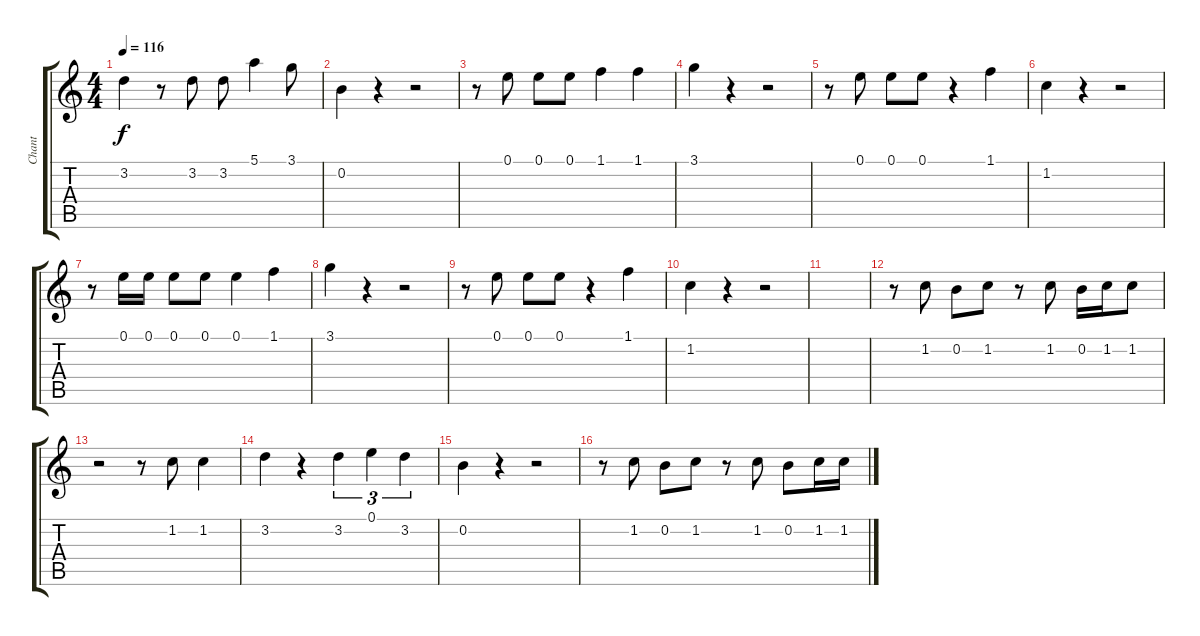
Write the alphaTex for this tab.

\track ("Chant" "Chant") {instrument distortionguitar}
\staff {score tabs}
\tuning (E4 B3 G3 D3 A2 E2) {hide}
\ts (4 4)
\tempo 116
\clef g2
\ks c
3.2.4{dy f} r.8 3.2.8 3.2.8 5.1.4 3.1.8 |
0.2.4 r.4 r.2 |
r.8 0.1.8 0.1.8 0.1.8 1.1.4 1.1.4 |
3.1.4 r.4 r.2 |
r.8 0.1.8 0.1.8 0.1.8 r.4 1.1.4 |
1.2.4 r.4 r.2 |
r.8 0.1.16 0.1.16 0.1.8 0.1.8 0.1.4 1.1.4 |
3.1.4 r.4 r.2 |
r.8 0.1.8 0.1.8 0.1.8 r.4 1.1.4 |
1.2.4 r.4 r.2 |
|
r.8 1.2.8 0.2.8 1.2.8 r.8 1.2.8 0.2.16 1.2.16 1.2.8 |
r.2 r.8 1.2.8 1.2.4 |
3.2.4 r.4 3.2.4{tu (3 2)} 0.1.4{tu (3 2)} 3.2.4{tu (3 2)} |
0.2.4 r.4 r.2 |
r.8 1.2.8 0.2.8 1.2.8 r.8 1.2.8 0.2.8 1.2.16 1.2.16
